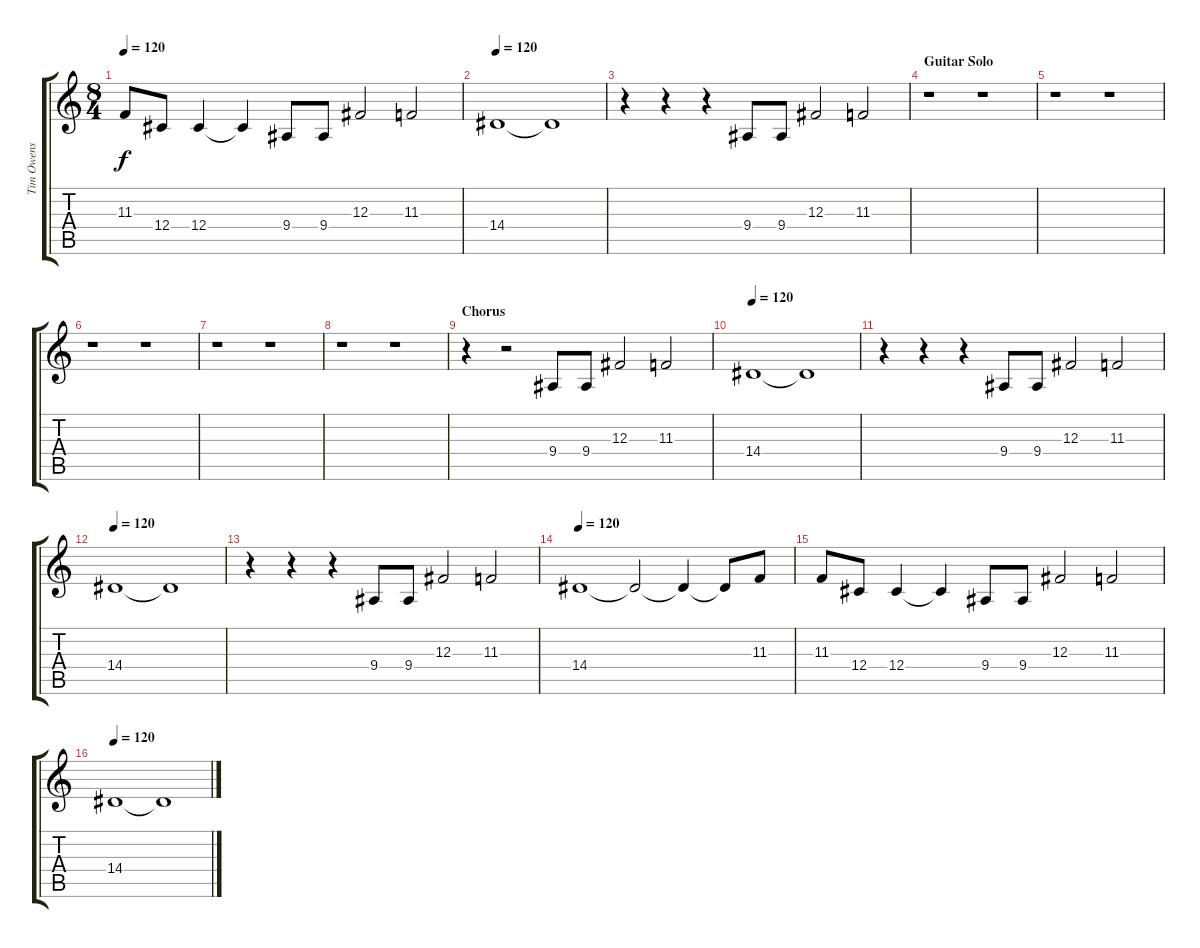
\track ("Tim Owens - Voice" "Tim Owens ") {instrument harmonica}
\staff {score tabs}
\tuning (Eb4 Bb3 Gb3 Db3 Ab2 Eb2) {hide}
\ts (8 4)
\tempo 120
\clef g2
\ks c
11.3.8{dy f} 12.4.8 12.4.4 12.4{t}.4 9.4.8 9.4.8 12.3.2 11.3.2 |
\tempo 120
14.4.1 14.4{t}.1 |
r.4 r.4 r.4 9.4.8 9.4.8 12.3.2 11.3.2 |
\section ("" "Guitar Solo")
r.1 r.1 |
r.1 r.1 |
r.1 r.1 |
r.1 r.1 |
r.1 r.1 |
\section ("" "Chorus")
r.4 r.2 9.4.8 9.4.8 12.3.2 11.3.2 |
\tempo 120
14.4.1 14.4{t}.1 |
r.4 r.4 r.4 9.4.8 9.4.8 12.3.2 11.3.2 |
\tempo 120
14.4.1 14.4{t}.1 |
r.4 r.4 r.4 9.4.8 9.4.8 12.3.2 11.3.2 |
\tempo 120
14.4.1 14.4{t}.2 14.4{t}.4 14.4{t}.8 11.3.8 |
11.3.8 12.4.8 12.4.4 12.4{t}.4 9.4.8 9.4.8 12.3.2 11.3.2 |
\tempo 120
14.4.1 14.4{t}.1
